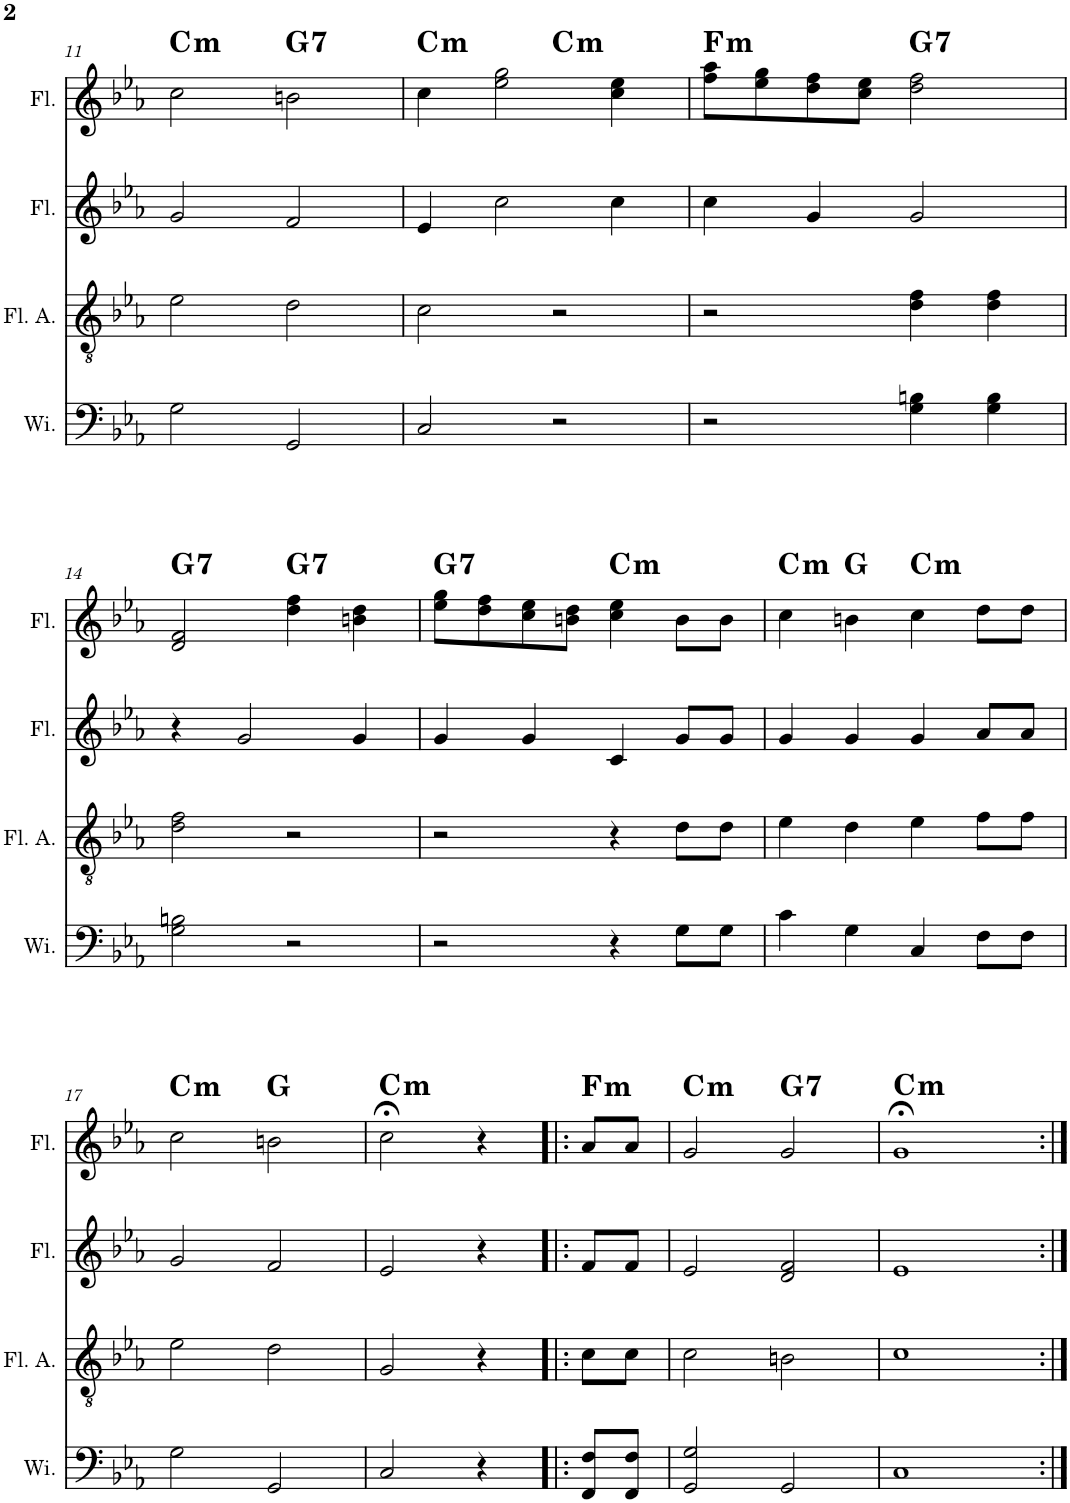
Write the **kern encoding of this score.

**kern	**kern	**kern	**kern	**harte
*part4	*part3	*part2	*part1	*part1
*staff4	*staff3	*staff2	*staff1	*
*I"Vents	*I"Flûte Alto	*I"Flûte	*I"Flûte	*
*	*I'Fl. A.	*I'Fl.	*I'Fl.	*
!!LO:PB:g=z
*clefF4	*clefGv2	*clefG2	*clefG2	*
*k[b-e-a-]	*k[b-e-a-]	*k[b-e-a-]	*k[b-e-a-]	*
*M4/4	*M4/4	*M4/4	*M4/4	*
=11	=11	=11	=11	=11
!	!	!	!	!LO:H:kt=m
2G\	2e-\	2g/	2cc\	C:min
!	!	!	!	!LO:H:kt=7
2GG/	2d\	2f/	2bn\	G:7
=12	=12	=12	=12	=12
!	!	!	!	!LO:H:kt=m
*	*	*	*^	*
2C/	2c\	4e-/	4cc\	2ryy	C:min
.	.	2cc\	2ee-\ 2gg\	.	.
!	!	!	!	!	!LO:H:kt=m
2r	2r	.	.	2ryy	C:min
.	.	4cc\	4cc\ 4ee-\	.	.
=13	=13	=13	=13	=13	=13
!	!	!	!	!	!LO:H:kt=m
*	*	*	*v	*v	*
2r	2r	4cc\	8ff\ 8aa-\L	F:min
.	.	.	8ee-\ 8gg\	.
.	.	4g/	8dd\ 8ff\	.
.	.	.	8cc\ 8ee-\J	.
!	!	!	!	!LO:H:kt=7
4G\ 4Bn\	4d\ 4f\	2g/	2dd\ 2ff\	G:7
4G\ 4B\	4d\ 4f\	.	.	.
!!LO:LB:g=z
=14	=14	=14	=14	=14
!	!	!	!	!LO:H:kt=7
2G\ 2Bn\	2d\ 2f\	4r	2d/ 2f/	G:7
.	.	2g/	.	.
!	!	!	!	!LO:H:kt=7
2r	2r	.	4dd\ 4ff\	G:7
.	.	4g/	4bn\ 4dd\	.
=15	=15	=15	=15	=15
!	!	!	!	!LO:H:kt=7
2r	2r	4g/	8ee-\ 8gg\L	G:7
.	.	.	8dd\ 8ff\	.
.	.	4g/	8cc\ 8ee-\	.
.	.	.	8bn\ 8dd\J	.
!	!	!	!	!LO:H:kt=m
4r	4r	4c/	4cc\ 4ee-\	C:min
8G\L	8d\L	8g/L	8b\L	.
8G\J	8d\J	8g/J	8b\J	.
=16	=16	=16	=16	=16
!	!	!	!	!LO:H:kt=m
4c\	4e-\	4g/	4cc\	C:min
4G\	4d\	4g/	4bn\	G:maj
!	!	!	!	!LO:H:kt=m
4C/	4e-\	4g/	4cc\	C:min
8F\L	8f\L	8a-/L	8dd\L	.
8F\J	8f\J	8a-/J	8dd\J	.
!!LO:LB:g=z
=17	=17	=17	=17	=17
!	!	!	!	!LO:H:kt=m
2G\	2e-\	2g/	2cc\	C:min
2GG/	2d\	2f/	2bn\	G:maj
=18	=18	=18	=18	=18
!	!	!	!	!LO:H:kt=m
2C/	2G/	2e-/	2cc;<\	C:min
4r	4r	4r	4r	.
=19!|:	=19!|:	=19!|:	=19!|:	=19!|:
!	!	!	!	!LO:H:kt=m
8FF/ 8F/L	8c\L	8f/L	8a-/L	F:min
8FF/ 8F/J	8c\J	8f/J	8a-/J	.
=20	=20	=20	=20	=20
!	!	!	!	!LO:H:kt=m
2GG/ 2G/	2c\	2e-/	2g/	C:min
!	!	!	!	!LO:H:kt=7
2GG/	2Bn\	2d/ 2f/	2g/	G:7
=21	=21	=21	=21	=21
!	!	!	!	!LO:H:kt=m
1C	1c	1e-	1g;<	C:min
=:|!	=:|!	=:|!	=:|!	=:|!
*-	*-	*-	*-	*-
